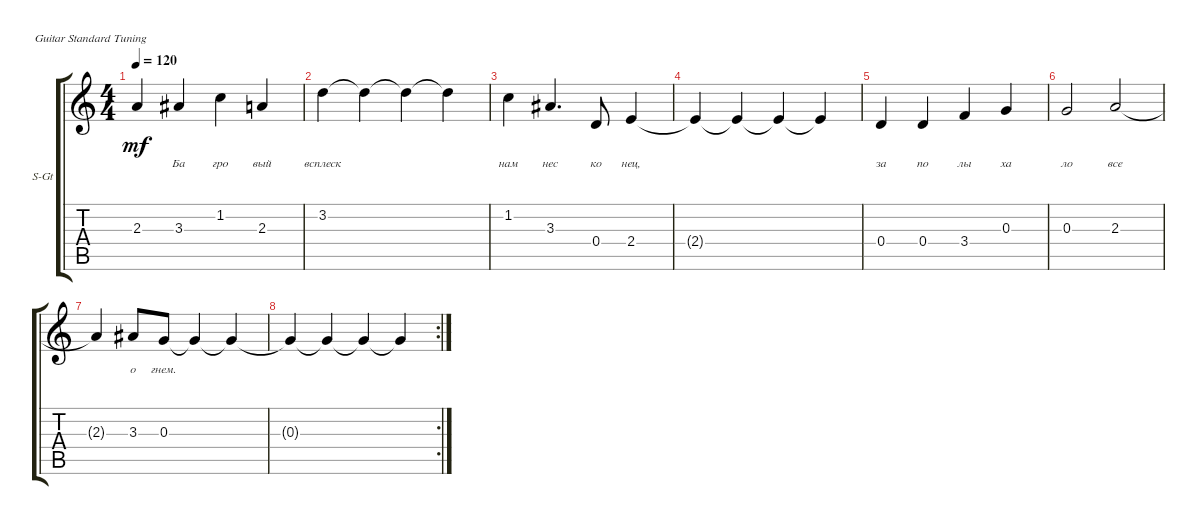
\defaultSystemsLayout 4
\bracketExtendMode groupsimilarinstruments
\firstSystemTrackNameOrientation horizontal
\otherSystemsTrackNameOrientation horizontal
\track ("Steel Guitar" "S-Gt") {instrument acousticguitarsteel}
\staff {score tabs}
\tuning (E4 B3 G3 D3 A2 E2)
\ts (4 4)
\tempo 120
\clef g2
\ks c
2.3{t}.4{lyrics (0 "") lyrics (1 "") lyrics (2 "") lyrics (3 "") lyrics (4 "") dy mf} 3.3.4{lyrics (0 "Ба") lyrics (1 "") lyrics (2 "") lyrics (3 "") lyrics (4 "")} 1.2.4{lyrics (0 "гро") lyrics (1 "") lyrics (2 "") lyrics (3 "") lyrics (4 "")} 2.3.4{lyrics (0 "вый") lyrics (1 "") lyrics (2 "") lyrics (3 "") lyrics (4 "")} |
3.2.4{lyrics (0 "всплеск") lyrics (1 "") lyrics (2 "") lyrics (3 "") lyrics (4 "")} 3.2{t}.4{lyrics (0 "") lyrics (1 "") lyrics (2 "") lyrics (3 "") lyrics (4 "")} 3.2{t}.4{lyrics (0 "") lyrics (1 "") lyrics (2 "") lyrics (3 "") lyrics (4 "")} 3.2{t}.4{lyrics (0 "") lyrics (1 "") lyrics (2 "") lyrics (3 "") lyrics (4 "")} |
1.2.4{lyrics (0 "нам") lyrics (1 "") lyrics (2 "") lyrics (3 "") lyrics (4 "")} 3.3.4{d lyrics (0 "нес") lyrics (1 "") lyrics (2 "") lyrics (3 "") lyrics (4 "")} 0.4.8{lyrics (0 "ко") lyrics (1 "") lyrics (2 "") lyrics (3 "") lyrics (4 "")} 2.4.4{lyrics (0 "нец,") lyrics (1 "") lyrics (2 "") lyrics (3 "") lyrics (4 "")} |
2.4{t}.4{lyrics (0 "") lyrics (1 "") lyrics (2 "") lyrics (3 "") lyrics (4 "")} 2.4{t}.4{lyrics (0 "") lyrics (1 "") lyrics (2 "") lyrics (3 "") lyrics (4 "")} 2.4{t}.4{lyrics (0 "") lyrics (1 "") lyrics (2 "") lyrics (3 "") lyrics (4 "")} 2.4{t}.4{lyrics (0 "") lyrics (1 "") lyrics (2 "") lyrics (3 "") lyrics (4 "")} |
0.4.4{lyrics (0 "за") lyrics (1 "") lyrics (2 "") lyrics (3 "") lyrics (4 "")} 0.4.4{lyrics (0 "по") lyrics (1 "") lyrics (2 "") lyrics (3 "") lyrics (4 "")} 3.4.4{lyrics (0 "лы") lyrics (1 "") lyrics (2 "") lyrics (3 "") lyrics (4 "")} 0.3.4{lyrics (0 "ха") lyrics (1 "") lyrics (2 "") lyrics (3 "") lyrics (4 "")} |
0.3.2{lyrics (0 "ло") lyrics (1 "") lyrics (2 "") lyrics (3 "") lyrics (4 "")} 2.3.2{lyrics (0 "все") lyrics (1 "") lyrics (2 "") lyrics (3 "") lyrics (4 "")} |
2.3{t}.4{lyrics (0 "") lyrics (1 "") lyrics (2 "") lyrics (3 "") lyrics (4 "")} 3.3.8{lyrics (0 "о") lyrics (1 "") lyrics (2 "") lyrics (3 "") lyrics (4 "")} 0.3.8{lyrics (0 "гнем.") lyrics (1 "") lyrics (2 "") lyrics (3 "") lyrics (4 "")} 0.3{t}.4{lyrics (0 "") lyrics (1 "") lyrics (2 "") lyrics (3 "") lyrics (4 "")} 0.3{t}.4{lyrics (0 "") lyrics (1 "") lyrics (2 "") lyrics (3 "") lyrics (4 "")} |
\rc 2
0.3{t}.4{lyrics (0 "") lyrics (1 "") lyrics (2 "") lyrics (3 "") lyrics (4 "")} 0.3{t}.4{lyrics (0 "") lyrics (1 "") lyrics (2 "") lyrics (3 "") lyrics (4 "")} 0.3{t}.4{lyrics (0 "") lyrics (1 "") lyrics (2 "") lyrics (3 "") lyrics (4 "")} 0.3{t}.4
